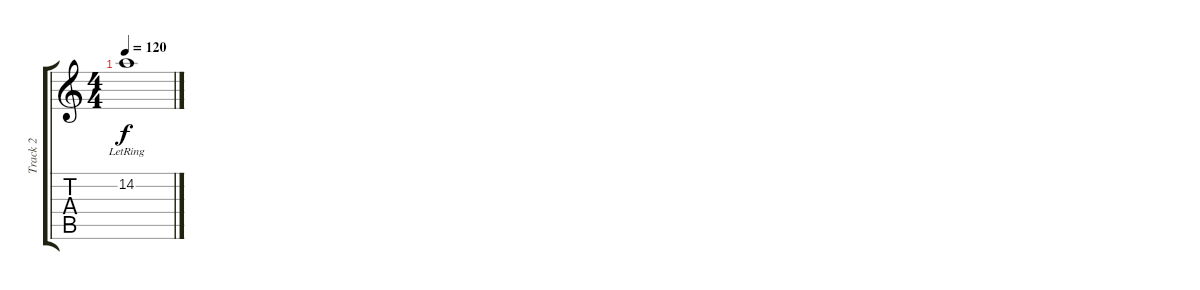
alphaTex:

\track ("Track 2" "Track 2") {instrument acousticguitarsteel}
\staff {score tabs}
\tuning (C4 G3 Eb3 Bb2 F2 C2) {hide}
\ts (4 4)
\tempo 120
\clef g2
\ks c
14.2{lr}.1{dy f}
